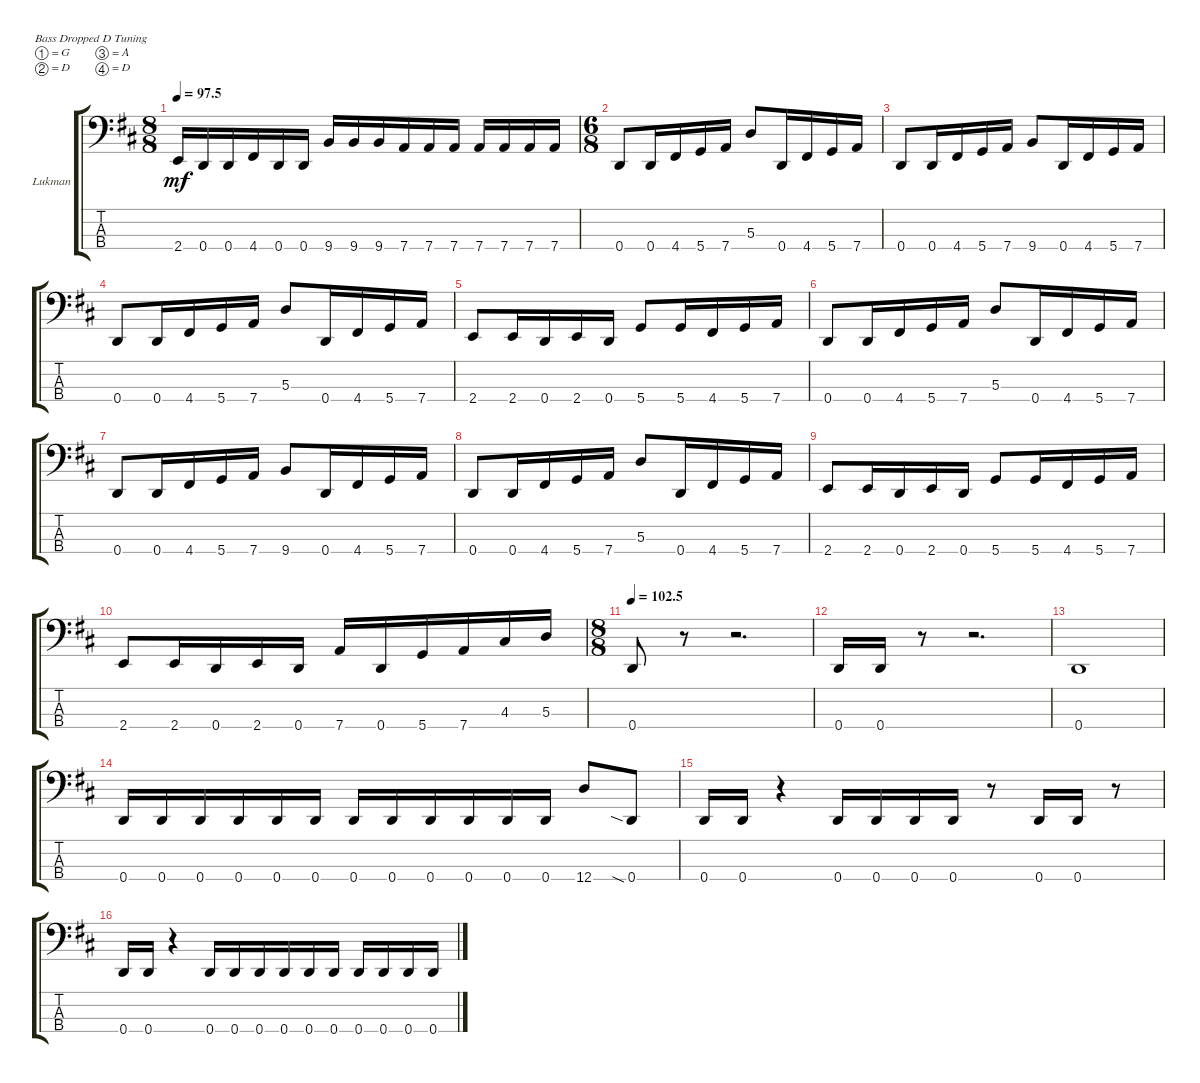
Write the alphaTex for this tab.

\defaultSystemsLayout 4
\bracketExtendMode groupsimilarinstruments
\firstSystemTrackNameOrientation horizontal
\otherSystemsTrackNameOrientation horizontal
\track ("Bass" "Lukman") {instrument electricbassfinger}
\staff {score tabs}
\tuning (G2 D2 A1 D1)
\ts (8 8)
\tempo
97.5
\accidentals auto
\clef f4
\ottava regular
\simile none
\ks d
2.4.16{dy mf} 0.4.16 0.4.16 4.4.16 0.4.16 0.4.16 9.4.16 9.4.16 9.4.16 7.4.16 7.4.16 7.4.16 7.4.16 7.4.16 7.4.16 7.4.16 |
\ts (6 8)
0.4.8 0.4.16 4.4.16 5.4.16 7.4.16 5.3.8 0.4.16 4.4.16 5.4.16 7.4.16 |
0.4.8 0.4.16 4.4.16 5.4.16 7.4.16 9.4.8 0.4.16 4.4.16 5.4.16 7.4.16 |
0.4.8 0.4.16 4.4.16 5.4.16 7.4.16 5.3.8 0.4.16 4.4.16 5.4.16 7.4.16 |
2.4.8 2.4.16 0.4.16 2.4.16 0.4.16 5.4.8 5.4.16 4.4.16 5.4.16 7.4.16 |
0.4.8 0.4.16 4.4.16 5.4.16 7.4.16 5.3.8 0.4.16 4.4.16 5.4.16 7.4.16 |
0.4.8 0.4.16 4.4.16 5.4.16 7.4.16 9.4.8 0.4.16 4.4.16 5.4.16 7.4.16 |
0.4.8 0.4.16 4.4.16 5.4.16 7.4.16 5.3.8 0.4.16 4.4.16 5.4.16 7.4.16 |
2.4.8 2.4.16 0.4.16 2.4.16 0.4.16 5.4.8 5.4.16 4.4.16 5.4.16 7.4.16 |
2.4.8 2.4.16 0.4.16 2.4.16 0.4.16 7.4.16 0.4.16 5.4.16 7.4.16 4.3.16 5.3.16 |
\ts (8 8)
\tempo
102.5 0.4.8 r.8 r.2{d} |
0.4.16 0.4.16 r.8 r.2{d} |
0.4.1 |
0.4.16 0.4.16 0.4.16 0.4.16 0.4.16 0.4.16 0.4.16 0.4.16 0.4.16 0.4.16 0.4.16 0.4.16 12.4.8 0.4{sia}.8 |
0.4.16 0.4.16 r.4 0.4.16 0.4.16 0.4.16 0.4.16 r.8 0.4.16 0.4.16 r.8 |
0.4.16 0.4.16 r.4 0.4.16 0.4.16 0.4.16 0.4.16 0.4.16 0.4.16 0.4.16 0.4.16 0.4.16 0.4.16
